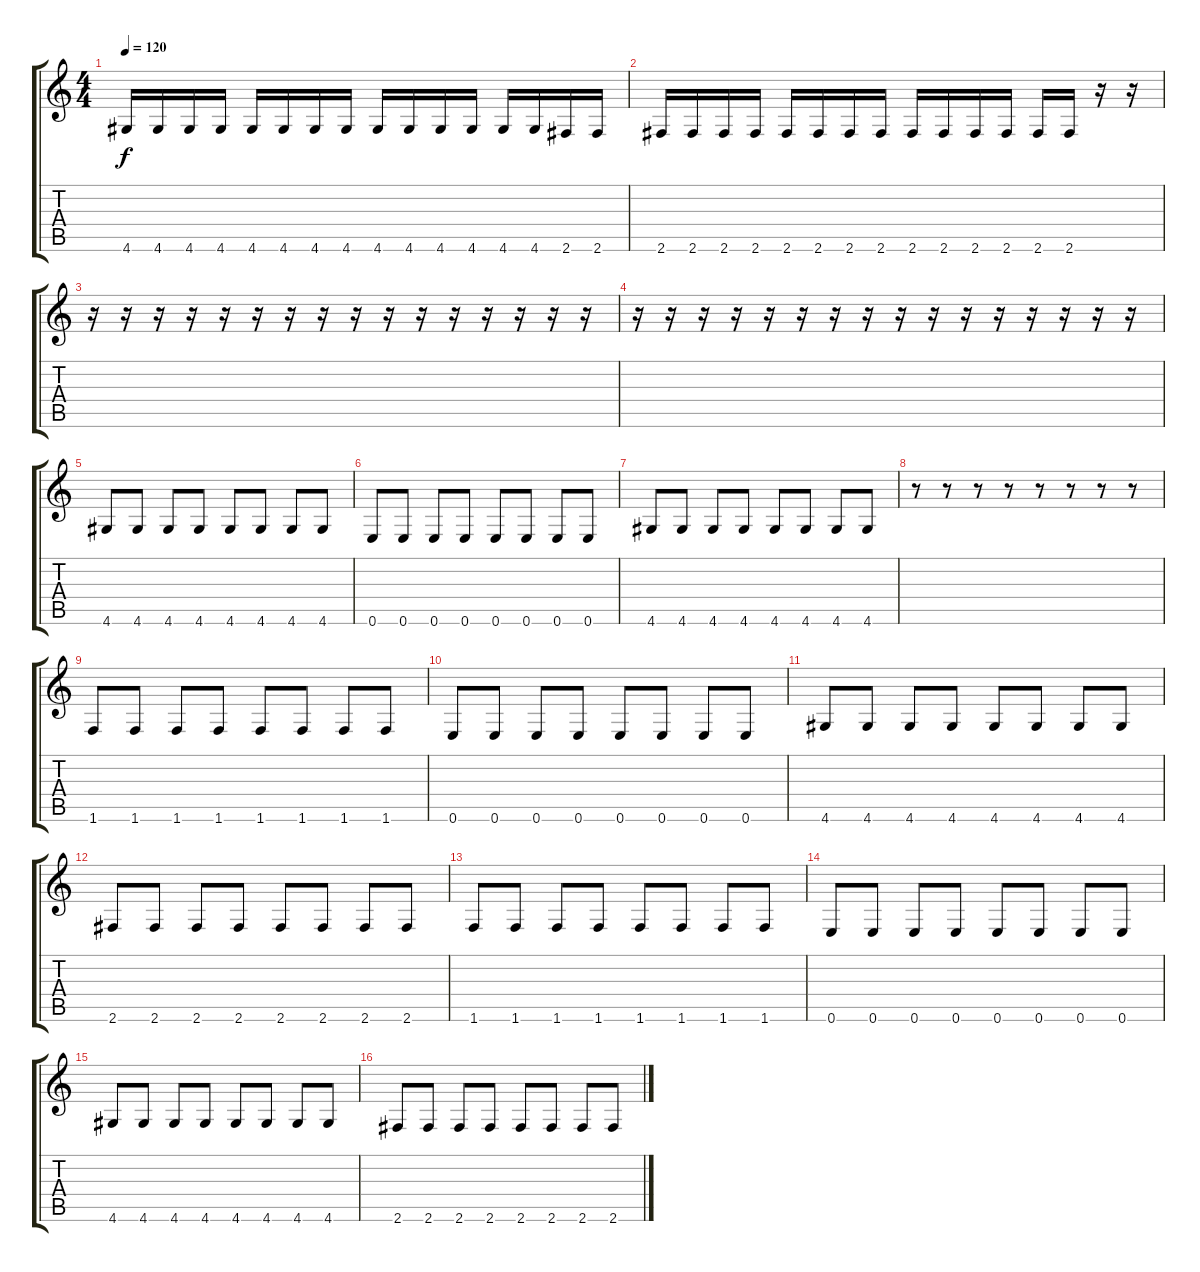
\track "" {instrument electricbassfinger}
\staff {score tabs}
\tuning (E4 B3 G3 D3 A2 E2) {hide}
\ts (4 4)
\tempo 120
\clef g2
\ks c
4.6.16{dy f} 4.6.16 4.6.16 4.6.16 4.6.16 4.6.16 4.6.16 4.6.16 4.6.16 4.6.16 4.6.16 4.6.16 4.6.16 4.6.16 2.6.16 2.6.16 |
2.6.16 2.6.16 2.6.16 2.6.16 2.6.16 2.6.16 2.6.16 2.6.16 2.6.16 2.6.16 2.6.16 2.6.16 2.6.16 2.6.16 r.16 r.16 |
r.16 r.16 r.16 r.16 r.16 r.16 r.16 r.16 r.16 r.16 r.16 r.16 r.16 r.16 r.16 r.16 |
r.16 r.16 r.16 r.16 r.16 r.16 r.16 r.16 r.16 r.16 r.16 r.16 r.16 r.16 r.16 r.16 |
4.6.8 4.6.8 4.6.8 4.6.8 4.6.8 4.6.8 4.6.8 4.6.8 |
0.6.8 0.6.8 0.6.8 0.6.8 0.6.8 0.6.8 0.6.8 0.6.8 |
4.6.8 4.6.8 4.6.8 4.6.8 4.6.8 4.6.8 4.6.8 4.6.8 |
r.8 r.8 r.8 r.8 r.8 r.8 r.8 r.8 |
1.6.8 1.6.8 1.6.8 1.6.8 1.6.8 1.6.8 1.6.8 1.6.8 |
0.6.8 0.6.8 0.6.8 0.6.8 0.6.8 0.6.8 0.6.8 0.6.8 |
4.6.8 4.6.8 4.6.8 4.6.8 4.6.8 4.6.8 4.6.8 4.6.8 |
2.6.8 2.6.8 2.6.8 2.6.8 2.6.8 2.6.8 2.6.8 2.6.8 |
1.6.8 1.6.8 1.6.8 1.6.8 1.6.8 1.6.8 1.6.8 1.6.8 |
0.6.8 0.6.8 0.6.8 0.6.8 0.6.8 0.6.8 0.6.8 0.6.8 |
4.6.8 4.6.8 4.6.8 4.6.8 4.6.8 4.6.8 4.6.8 4.6.8 |
2.6.8 2.6.8 2.6.8 2.6.8 2.6.8 2.6.8 2.6.8 2.6.8
